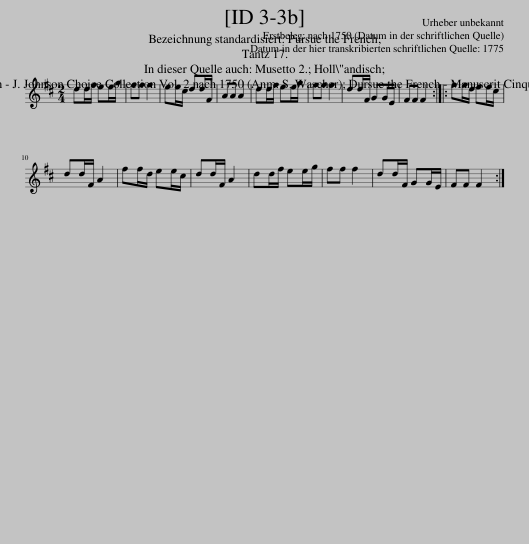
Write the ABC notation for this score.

X:1
L:1/8
M:2/4
I:linebreak $
K:D
V:1 treble
V:1
 dd/f/ ee/g/ | ff f2 | ee/c/ dd/F/ | AA A2 | dd/f/ ee/g/ | %5
 ff f2 | dd/F/ GG/E/ | FF F2 :: ff/d/ ee/c/ |$ dd/F/ A2 | %10
 ff/d/ ee/c/ | dd/F/ A2 | dd/f/ ee/g/ | ff f2 | dd/F/ GG/E/ | %15
 FF F2 :| %16
